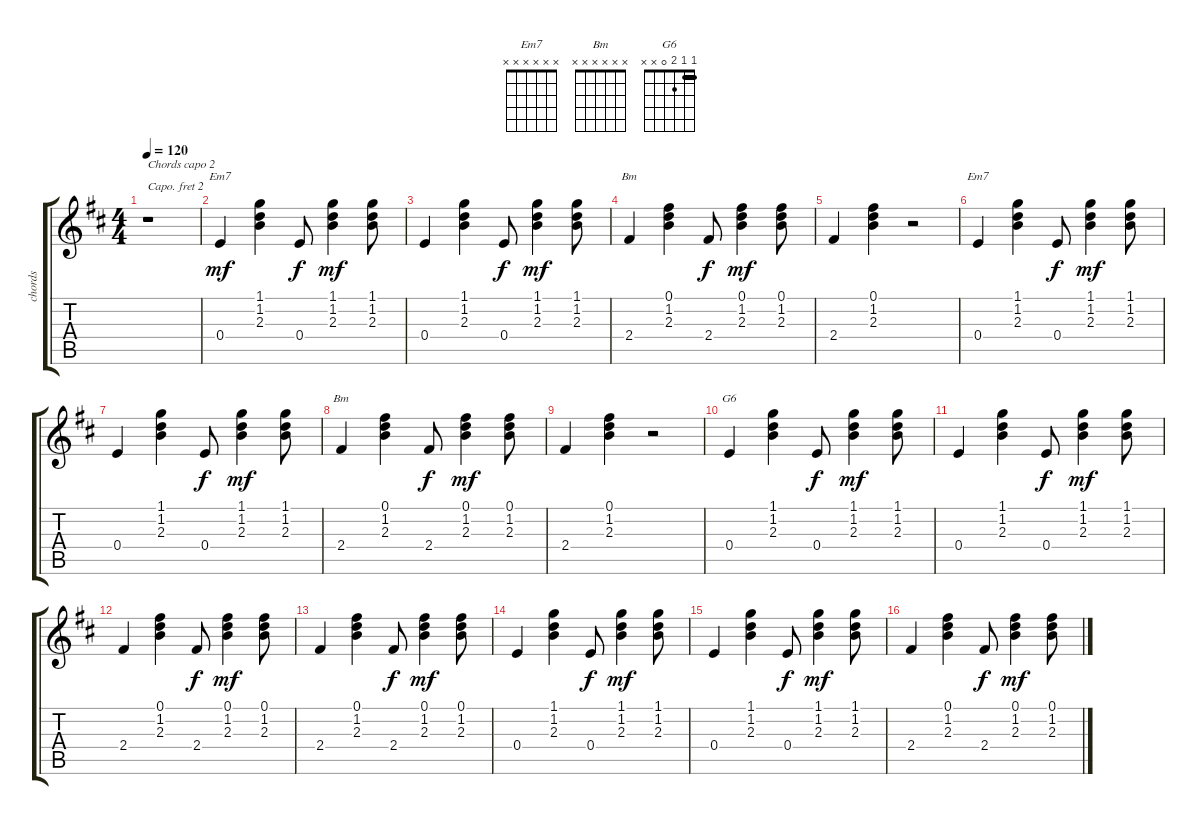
\track ("chords" "chords") {instrument acousticguitarnylon}
\staff {score tabs}
\capo 2
\tuning (E4 B3 G3 D3 A2 E2) {hide}
\chord ("Em7" 1 1 2 0 0 x) {barre 1}
\chord ("Bm" 0 1 2 2 0 0)
\chord ("Em7" x x x x x x)
\chord ("Bm" x x x x x x)
\chord ("G6" 1 1 2 0 x x) {barre 1}
\ts (4 4)
\tempo 120
\clef g2
\ks bminor
r.1{txt "Chords capo 2" dy mf volume 13 balance 6 instrument acousticguitarnylon} |
0.4.4{ch "Em7"} (1.1 1.2 2.3).4 0.4.8{dy f} (1.1 1.2 2.3).4{dy mf} (1.1 1.2 2.3).8 |
0.4.4 (1.1 1.2 2.3).4 0.4.8{dy f} (1.1 1.2 2.3).4{dy mf} (1.1 1.2 2.3).8 |
2.4.4{ch "Bm"} (0.1 1.2 2.3).4 2.4.8{dy f} (0.1 1.2 2.3).4{dy mf} (0.1 1.2 2.3).8 |
2.4.4 (0.1 1.2 2.3).4 r.2 |
0.4.4{ch "Em7"} (1.1 1.2 2.3).4 0.4.8{dy f} (1.1 1.2 2.3).4{dy mf} (1.1 1.2 2.3).8 |
0.4.4 (1.1 1.2 2.3).4 0.4.8{dy f} (1.1 1.2 2.3).4{dy mf} (1.1 1.2 2.3).8 |
2.4.4{ch "Bm"} (0.1 1.2 2.3).4 2.4.8{dy f} (0.1 1.2 2.3).4{dy mf} (0.1 1.2 2.3).8 |
2.4.4 (0.1 1.2 2.3).4 r.2 |
0.4.4{ch "G6"} (1.1 1.2 2.3).4 0.4.8{dy f} (1.1 1.2 2.3).4{dy mf} (1.1 1.2 2.3).8 |
0.4.4 (1.1 1.2 2.3).4 0.4.8{dy f} (1.1 1.2 2.3).4{dy mf} (1.1 1.2 2.3).8 |
2.4.4 (0.1 1.2 2.3).4 2.4.8{dy f} (0.1 1.2 2.3).4{dy mf} (0.1 1.2 2.3).8 |
2.4.4 (0.1 1.2 2.3).4 2.4.8{dy f} (0.1 1.2 2.3).4{dy mf} (0.1 1.2 2.3).8 |
0.4.4 (1.1 1.2 2.3).4 0.4.8{dy f} (1.1 1.2 2.3).4{dy mf} (1.1 1.2 2.3).8 |
0.4.4 (1.1 1.2 2.3).4 0.4.8{dy f} (1.1 1.2 2.3).4{dy mf} (1.1 1.2 2.3).8 |
2.4.4 (0.1 1.2 2.3).4 2.4.8{dy f} (0.1 1.2 2.3).4{dy mf} (0.1 1.2 2.3).8
